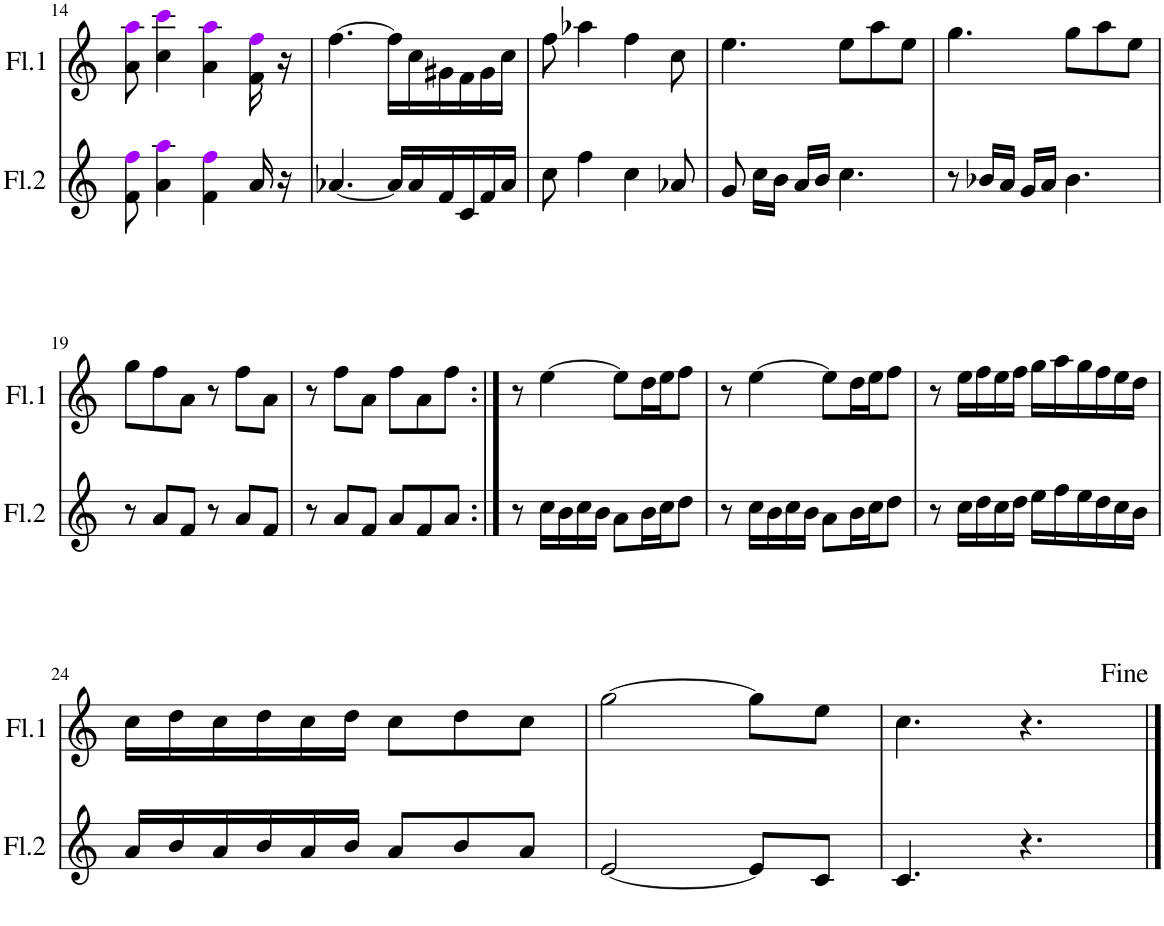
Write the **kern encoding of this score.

**kern	**kern
*part2	*part1
*staff2	*staff1
*I"Flauta 2	*I"Flauta 1
*I'Fl.2	*I'Fl.1
!!LO:PB:g=z
*clefG2	*clefG2
*k[]	*k[]
*M6/8	*M6/8
=14	=14
8f\ 8ffi\	8a\ 8aai\
4a\ 4aai\	4cc\ 4ccci\
4f\ 4ffi\	4a\ 4aai\
16a/	16f\ 16ffi\
16r	16r
=15	=15
[4.a-X/	[4.ff\
16a-/LL]	16ff\LL]
16a-/	16cc\
16f/	16g#X\
16c/	16f\
16f/	16g#\
16a-/JJ	16cc\JJ
=16	=16
8cc\	8ff\
4ff\	4aa-X\
4cc\	4ff\
8a-X/	8cc\
=17	=17
8g/	4.ee\
16cc\LL	.
16b\JJ	.
16a/LL	.
16b/JJ	.
4.cc\	8ee\L
.	8aa\
.	8ee\J
=18	=18
8r	4.gg\
16b-X/LL	.
16a/JJ	.
16g/LL	.
16a/JJ	.
4.b-\	8gg\L
.	8aa\
.	8ee\J
!!LO:LB:g=z
=19	=19
8r	8gg\L
8a/L	8ff\
8f/J	8a\J
8r	8r
8a/L	8ff\L
8f/J	8a\J
=20	=20
8r	8r
8a/L	8ff\L
8f/J	8a\J
8a/L	8ff\L
8f/	8a\
8a/J	8ff\J
=21:|!	=21:|!
8r	8r
16cc\LL	[4ee\
16b\	.
16cc\	.
16b\JJ	.
8a\L	8ee\L]
16b\L	16dd\L
16cc\J	16ee\J
8dd\J	8ff\J
=22	=22
8r	8r
16cc\LL	[4ee\
16b\	.
16cc\	.
16b\JJ	.
8a\L	8ee\L]
16b\L	16dd\L
16cc\J	16ee\J
8dd\J	8ff\J
=23	=23
8r	8r
16cc\LL	16ee\LL
16dd\	16ff\
16cc\	16ee\
16dd\JJ	16ff\JJ
16ee\LL	16gg\LL
16ff\	16aa\
16ee\	16gg\
16dd\	16ff\
16cc\	16ee\
16b\JJ	16dd\JJ
!!LO:LB:g=z
=24	=24
16a/LL	16cc\LL
16b/	16dd\
16a/	16cc\
16b/	16dd\
16a/	16cc\
16b/JJ	16dd\JJ
8a/L	8cc\L
8b/	8dd\
8a/J	8cc\J
=25	=25
[2e/	[2gg\
8e/L]	8gg\L]
8c/J	8ee\J
=26	=26
4.c/	4.cc\
4.r	4.r
==	==
*-	*-
